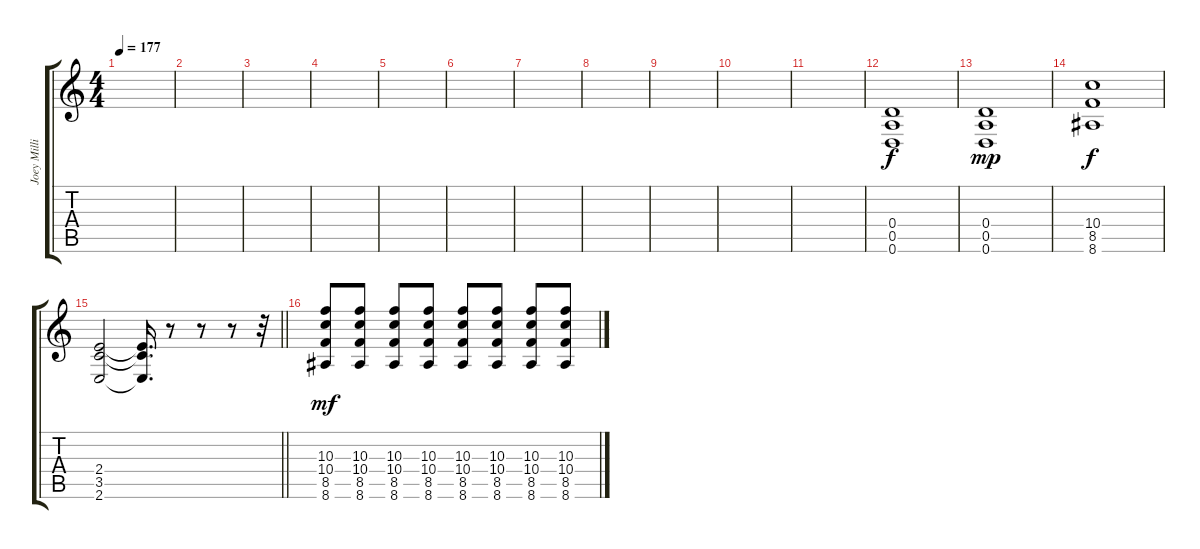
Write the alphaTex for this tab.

\track ("Joey Milligan" "Joey Milli") {instrument distortionguitar}
\staff {score tabs}
\tuning (E4 B3 G3 D3 A2 D2) {hide}
\ts (4 4)
\tempo 177
\clef g2
\ks c
|
|
|
|
|
|
|
|
|
|
|
(0.4 0.5 0.6).1 |
(0.4 0.5 0.6).1{dy mp} |
(10.4 8.5 8.6).1{dy f} |
\barLineRight lightlight
(2.4 3.5 2.6).2 (2.4{t} 3.5{t} 2.6{t}).16{d} r.8 r.8 r.8 r.32 |
(10.3 10.4 8.5 8.6).8{dy mf} (10.3 10.4 8.5 8.6).8 (10.3 10.4 8.5 8.6).8 (10.3 10.4 8.5 8.6).8 (10.3 10.4 8.5 8.6).8 (10.3 10.4 8.5 8.6).8 (10.3 10.4 8.5 8.6).8 (10.3 10.4 8.5 8.6).8
